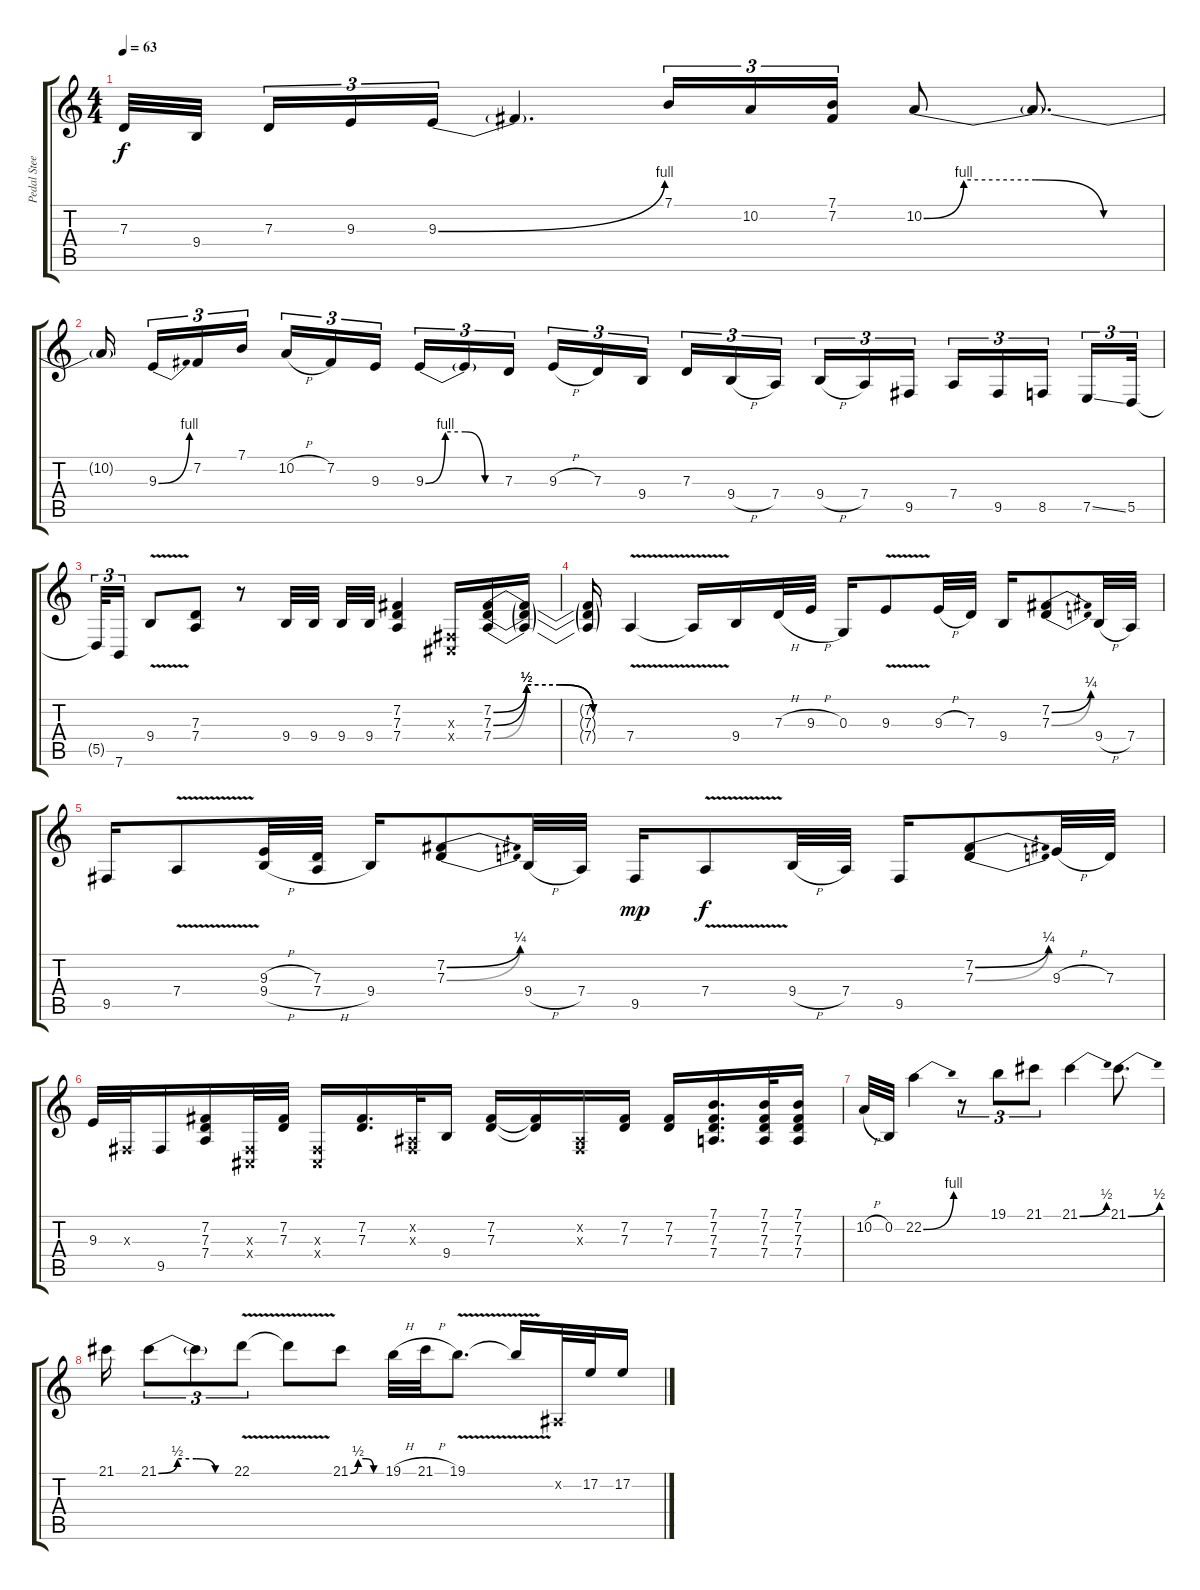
\track ("Pedal Steel / Solo double" "Pedal Stee") {instrument pad5bowed}
\staff {score tabs}
\tuning (E4 B3 G3 D3 A2 E2) {hide}
\ts (4 4)
\tempo 63
\clef g2
\ks c
7.3.32{dy f} 9.4.32{beam splitsecondary} 7.3.16{tu (3 2)} 9.3.16{tu (3 2)} 9.3{be (bend 0 0 60 4)}.16{tu (3 2)} 9.3{t}.4{d} 7.1.16{tu (3 2)} 10.2.16{tu (3 2)} (7.1 7.2).16{tu (3 2)} 10.2{be (custom 0 0 10 4 28 4 45 0 60 0)}.8 10.2{t}.8{d} |
10.2{t}.16{beam splitsecondary} 9.3{be (bend 0 0 60 4)}.16{tu (3 2)} 7.2.16{tu (3 2)} 7.1.16{tu (3 2) beam splitsecondary} 10.2{h}.16{tu (3 2)} 7.2.16{tu (3 2)} 9.3.16{tu (3 2) beam splitsecondary} 9.3{be (custom 0 0 15 4 30 4 45 0 60 0)}.16{tu (3 2)} 9.3{t}.16{tu (3 2)} 7.3.16{tu (3 2) beam splitsecondary} 9.3{h}.16{tu (3 2)} 7.3.16{tu (3 2)} 9.4.16{tu (3 2) beam splitsecondary} 7.3.16{tu (3 2)} 9.4{h}.16{tu (3 2)} 7.4.16{tu (3 2) beam splitsecondary} 9.4{h}.16{tu (3 2)} 7.4.16{tu (3 2)} 9.5.16{tu (3 2) beam splitsecondary} 7.4.16{tu (3 2)} 9.5.16{tu (3 2)} 8.5.16{tu (3 2) beam splitsecondary} 7.5{ss}.16{tu (3 2)} 5.5.32{tu (3 2)} |
5.5{t}.32{tu (3 2)} 7.6.16{tu (3 2)} 9.4{v}.8 (7.3 7.4).8 r.8 9.4.32 9.4.32 9.4.32 9.4.32 (7.2 7.3 7.4).4 (-1.3{x} -1.4{x}).16 (7.2{be (custom 0 0 15 2 30 2 45 0 60 0)} 7.3{be (custom 0 0 15 2 30 2 45 0 60 0)} 7.4{be (custom 0 0 15 2 30 2 45 0 60 0)}).16 (7.2{t} 7.3{t} 7.4{t}).16 |
(7.2{t} 7.3{t} 7.4{t}).16 7.4{v}.4 7.4{t}.16 9.4.16 7.3{h}.32 9.3{h}.32 0.3.16 9.3{v}.8 9.3{h}.32 7.3.32 9.4.16 (7.2{be (bend 0 0 60 1)} 7.3{be (bend 0 0 60 1)}).8 9.4{h}.32 7.4.32 |
9.5.16 7.4{v}.8 (9.3{h} 9.4{h}).32 (7.3 7.4{h}).32 9.4.16 (7.2{be (bend 0 0 60 1)} 7.3{be (bend 0 0 60 1)}).8 9.4{h}.32 7.4.32 9.5.16{dy mp} 7.4{v}.8{dy f} 9.4{h}.32 7.4.32 9.5.16 (7.2{be (bend 0 0 60 1)} 7.3{be (bend 0 0 60 1)}).8 9.3{h}.32 7.3.32 |
9.3.32 -1.3{x}.32 9.5.16 (7.2 7.3 7.4).16 (-1.3{x} -1.4{x}).32 (7.2 7.3).32 (-1.3{x} -1.4{x}).16 (7.2 7.3).16{d} (-1.2{x} -1.3{x}).32 9.4.16 (7.2 7.3).16 (7.2{t} 7.3{t}).16 (-1.2{x} -1.3{x}).16 (7.2 7.3).16 (7.2 7.3).16 (7.1 7.2 7.3 7.4).16{d} (7.1 7.2 7.3 7.4).32 (7.1 7.2 7.3 7.4).16 |
10.2{h}.32 0.2.32 22.2{be (bend 0 0 60 4)}.4 r.8{tu (3 2)} 19.1.8{tu (3 2)} 21.1.8{tu (3 2)} 21.1{be (bend 0 0 60 2)}.4 21.1{be (bend 0 0 60 2)}.8{d} |
21.1.16 21.1{be (custom 0 0 15 2 30 2 45 0 60 0)}.8{tu (3 2)} 21.1{t}.8{tu (3 2)} 22.1{v}.8{tu (3 2)} 22.1{t}.8 21.1{be (custom 0 0 15 2 30 2 45 0 60 0)}.8 19.1{h}.32 21.1{h}.32 19.1{v}.8{d} 19.1{t}.16 -1.2{x}.32 17.2.32 17.2.16
